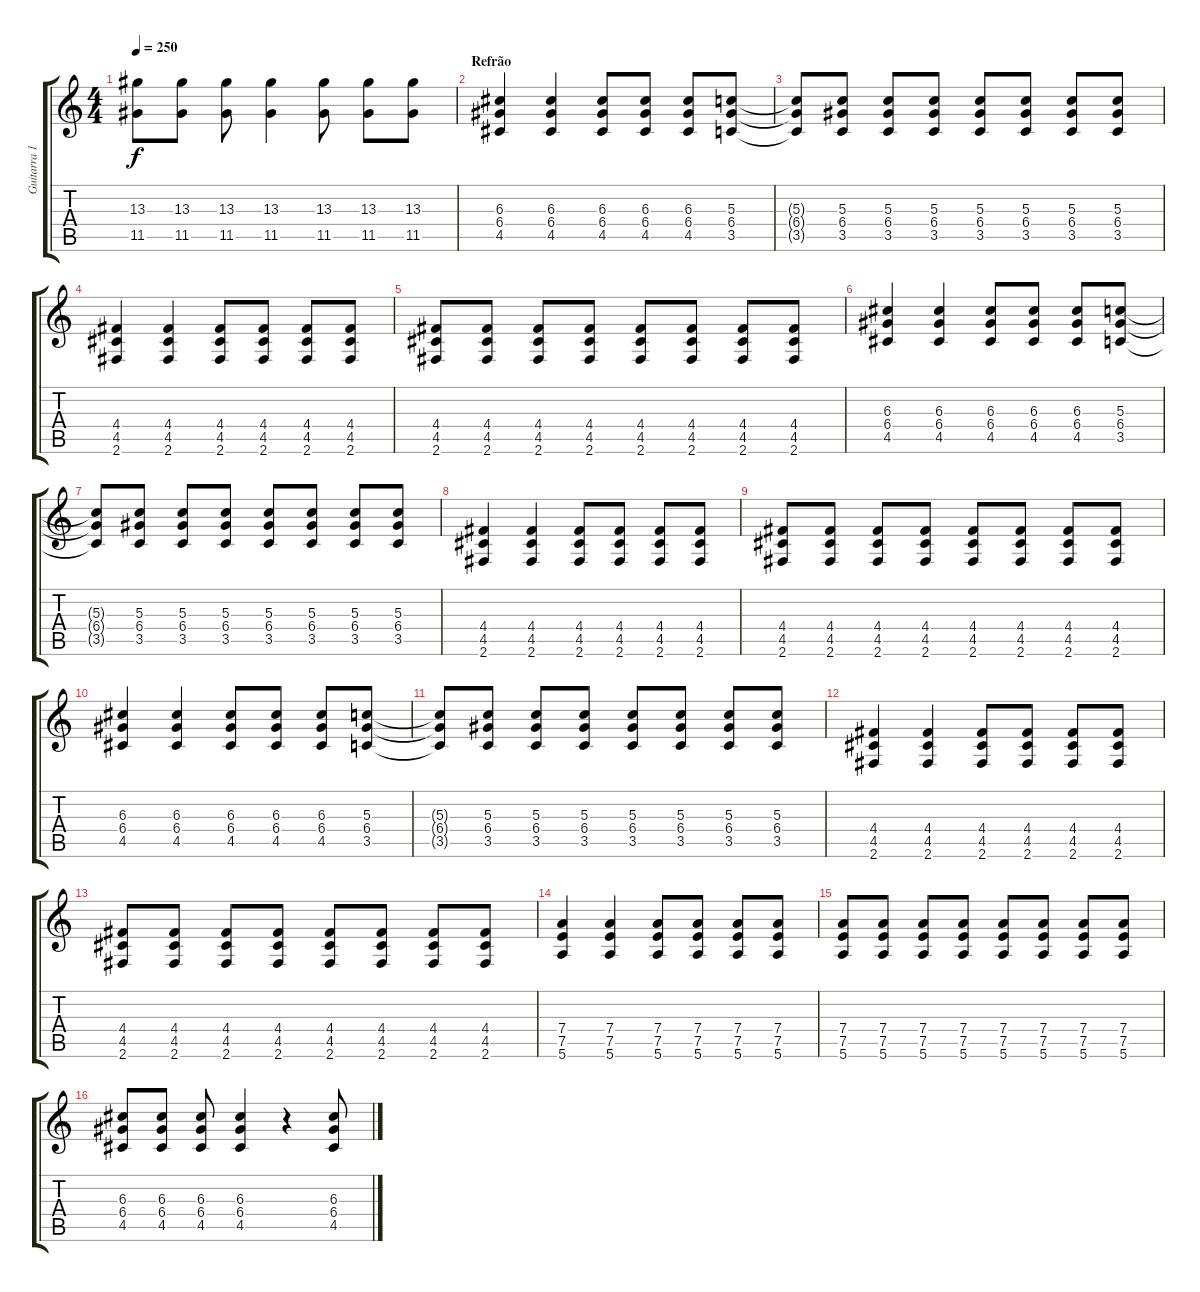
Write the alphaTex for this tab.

\track ("Guitarra 1" "Guitarra 1") {instrument distortionguitar}
\staff {score tabs}
\tuning (E4 B3 G3 D3 A2 E2) {hide}
\ts (4 4)
\tempo 250
\clef g2
\ks c
(13.3 11.5).8{dy f} (13.3 11.5).8 (13.3 11.5).8 (13.3 11.5).4 (13.3 11.5).8 (13.3 11.5).8 (13.3 11.5).8 |
\section ("" "Refrão")
(6.3 6.4 4.5).4{volume 14} (6.3 6.4 4.5).4 (6.3 6.4 4.5).8 (6.3 6.4 4.5).8 (6.3 6.4 4.5).8 (5.3 6.4 3.5).8 |
(5.3{t} 6.4{t} 3.5{t}).8 (5.3 6.4 3.5).8 (5.3 6.4 3.5).8 (5.3 6.4 3.5).8 (5.3 6.4 3.5).8 (5.3 6.4 3.5).8 (5.3 6.4 3.5).8 (5.3 6.4 3.5).8 |
(4.4 4.5 2.6).4 (4.4 4.5 2.6).4 (4.4 4.5 2.6).8 (4.4 4.5 2.6).8 (4.4 4.5 2.6).8 (4.4 4.5 2.6).8 |
(4.4 4.5 2.6).8 (4.4 4.5 2.6).8 (4.4 4.5 2.6).8 (4.4 4.5 2.6).8 (4.4 4.5 2.6).8 (4.4 4.5 2.6).8 (4.4 4.5 2.6).8 (4.4 4.5 2.6).8 |
(6.3 6.4 4.5).4 (6.3 6.4 4.5).4 (6.3 6.4 4.5).8 (6.3 6.4 4.5).8 (6.3 6.4 4.5).8 (5.3 6.4 3.5).8 |
(5.3{t} 6.4{t} 3.5{t}).8 (5.3 6.4 3.5).8 (5.3 6.4 3.5).8 (5.3 6.4 3.5).8 (5.3 6.4 3.5).8 (5.3 6.4 3.5).8 (5.3 6.4 3.5).8 (5.3 6.4 3.5).8 |
(4.4 4.5 2.6).4 (4.4 4.5 2.6).4 (4.4 4.5 2.6).8 (4.4 4.5 2.6).8 (4.4 4.5 2.6).8 (4.4 4.5 2.6).8 |
(4.4 4.5 2.6).8 (4.4 4.5 2.6).8 (4.4 4.5 2.6).8 (4.4 4.5 2.6).8 (4.4 4.5 2.6).8 (4.4 4.5 2.6).8 (4.4 4.5 2.6).8 (4.4 4.5 2.6).8 |
(6.3 6.4 4.5).4 (6.3 6.4 4.5).4 (6.3 6.4 4.5).8 (6.3 6.4 4.5).8 (6.3 6.4 4.5).8 (5.3 6.4 3.5).8 |
(5.3{t} 6.4{t} 3.5{t}).8 (5.3 6.4 3.5).8 (5.3 6.4 3.5).8 (5.3 6.4 3.5).8 (5.3 6.4 3.5).8 (5.3 6.4 3.5).8 (5.3 6.4 3.5).8 (5.3 6.4 3.5).8 |
(4.4 4.5 2.6).4 (4.4 4.5 2.6).4 (4.4 4.5 2.6).8 (4.4 4.5 2.6).8 (4.4 4.5 2.6).8 (4.4 4.5 2.6).8 |
(4.4 4.5 2.6).8 (4.4 4.5 2.6).8 (4.4 4.5 2.6).8 (4.4 4.5 2.6).8 (4.4 4.5 2.6).8 (4.4 4.5 2.6).8 (4.4 4.5 2.6).8 (4.4 4.5 2.6).8 |
(7.4 7.5 5.6).4 (7.4 7.5 5.6).4 (7.4 7.5 5.6).8 (7.4 7.5 5.6).8 (7.4 7.5 5.6).8 (7.4 7.5 5.6).8 |
(7.4 7.5 5.6).8 (7.4 7.5 5.6).8 (7.4 7.5 5.6).8 (7.4 7.5 5.6).8 (7.4 7.5 5.6).8 (7.4 7.5 5.6).8 (7.4 7.5 5.6).8 (7.4 7.5 5.6).8 |
(6.3 6.4 4.5).8 (6.3 6.4 4.5).8 (6.3 6.4 4.5).8 (6.3 6.4 4.5).4 r.4 (6.3 6.4 4.5).8
